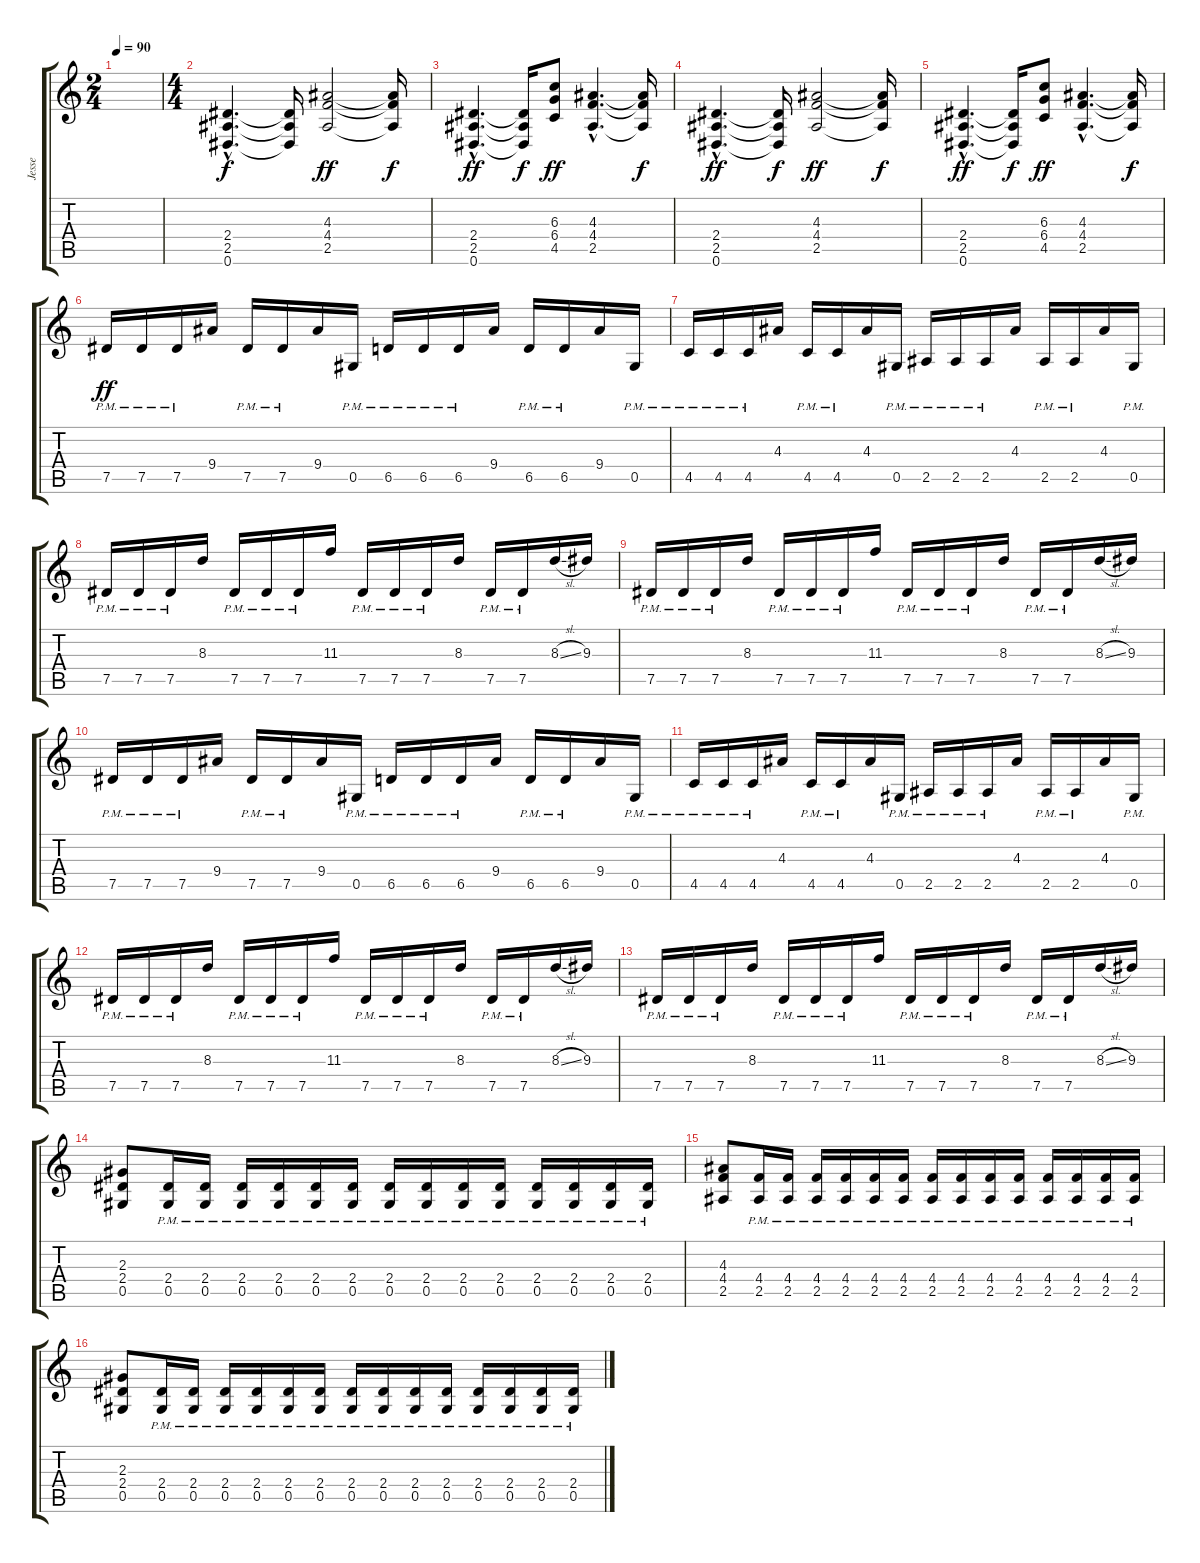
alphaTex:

\track ("Jesse" "Jesse") {instrument distortionguitar}
\staff {score tabs}
\tuning (Eb4 Bb3 Gb3 Db3 Ab2 Eb2) {hide}
\ts (2 4)
\tempo 90
\clef g2
\ks c
|
\ts (4 4)
(2.4{hac} 2.5{hac} 0.6{hac}).4{d} (2.4{t} 2.5{t} 0.6{t}).16{dy f} (4.3 4.4 2.5).2{dy ff} (4.3{t} 4.4{t} 2.5{t}).16{dy f} |
(2.4{hac} 2.5{hac} 0.6{hac}).4{d dy ff} (2.4{t} 2.5{t} 0.6{t}).16{dy f} (6.3 6.4 4.5).8{dy ff} (4.3{hac} 4.4{hac} 2.5{hac}).4{d} (4.3{t} 4.4{t} 2.5{t}).16{dy f} |
(2.4{hac} 2.5{hac} 0.6{hac}).4{d dy ff} (2.4{t} 2.5{t} 0.6{t}).16{dy f} (4.3 4.4 2.5).2{dy ff} (4.3{t} 4.4{t} 2.5{t}).16{dy f} |
(2.4{hac} 2.5{hac} 0.6{hac}).4{d dy ff} (2.4{t} 2.5{t} 0.6{t}).16{dy f} (6.3 6.4 4.5).8{dy ff} (4.3{hac} 4.4{hac} 2.5{hac}).4{d} (4.3{t} 4.4{t} 2.5{t}).16{dy f} |
7.5{pm}.16{dy ff} 7.5{pm}.16 7.5{pm}.16 9.4.16 7.5{pm}.16 7.5{pm}.16 9.4.16 0.5{pm}.16 6.5{pm}.16 6.5{pm}.16 6.5{pm}.16 9.4.16 6.5{pm}.16 6.5{pm}.16 9.4.16 0.5{pm}.16 |
4.5{pm}.16 4.5{pm}.16 4.5{pm}.16 4.3.16 4.5{pm}.16 4.5{pm}.16 4.3.16 0.5{pm}.16 2.5{pm}.16 2.5{pm}.16 2.5{pm}.16 4.3.16 2.5{pm}.16 2.5{pm}.16 4.3.16 0.5{pm}.16 |
7.5{pm}.16 7.5{pm}.16 7.5{pm}.16 8.3.16 7.5{pm}.16 7.5{pm}.16 7.5{pm}.16 11.3.16 7.5{pm}.16 7.5{pm}.16 7.5{pm}.16 8.3.16 7.5{pm}.16 7.5{pm}.16 8.3{sl}.16 9.3.16 |
7.5{pm}.16 7.5{pm}.16 7.5{pm}.16 8.3.16 7.5{pm}.16 7.5{pm}.16 7.5{pm}.16 11.3.16 7.5{pm}.16 7.5{pm}.16 7.5{pm}.16 8.3.16 7.5{pm}.16 7.5{pm}.16 8.3{sl}.16 9.3.16 |
7.5{pm}.16 7.5{pm}.16 7.5{pm}.16 9.4.16 7.5{pm}.16 7.5{pm}.16 9.4.16 0.5{pm}.16 6.5{pm}.16 6.5{pm}.16 6.5{pm}.16 9.4.16 6.5{pm}.16 6.5{pm}.16 9.4.16 0.5{pm}.16 |
4.5{pm}.16 4.5{pm}.16 4.5{pm}.16 4.3.16 4.5{pm}.16 4.5{pm}.16 4.3.16 0.5{pm}.16 2.5{pm}.16 2.5{pm}.16 2.5{pm}.16 4.3.16 2.5{pm}.16 2.5{pm}.16 4.3.16 0.5{pm}.16 |
7.5{pm}.16 7.5{pm}.16 7.5{pm}.16 8.3.16 7.5{pm}.16 7.5{pm}.16 7.5{pm}.16 11.3.16 7.5{pm}.16 7.5{pm}.16 7.5{pm}.16 8.3.16 7.5{pm}.16 7.5{pm}.16 8.3{sl}.16 9.3.16 |
7.5{pm}.16 7.5{pm}.16 7.5{pm}.16 8.3.16 7.5{pm}.16 7.5{pm}.16 7.5{pm}.16 11.3.16 7.5{pm}.16 7.5{pm}.16 7.5{pm}.16 8.3.16 7.5{pm}.16 7.5{pm}.16 8.3{sl}.16 9.3.16 |
(2.3 2.4 0.5).8 (2.4{pm} 0.5{pm}).16 (2.4{pm} 0.5{pm}).16 (2.4{pm} 0.5{pm}).16 (2.4{pm} 0.5{pm}).16 (2.4{pm} 0.5{pm}).16 (2.4{pm} 0.5{pm}).16 (2.4{pm} 0.5{pm}).16 (2.4{pm} 0.5{pm}).16 (2.4{pm} 0.5{pm}).16 (2.4{pm} 0.5{pm}).16 (2.4{pm} 0.5{pm}).16 (2.4{pm} 0.5{pm}).16 (2.4{pm} 0.5{pm}).16 (2.4{pm} 0.5{pm}).16 |
(4.3 4.4 2.5).8 (4.4{pm} 2.5{pm}).16 (4.4{pm} 2.5{pm}).16 (4.4{pm} 2.5{pm}).16 (4.4{pm} 2.5{pm}).16 (4.4{pm} 2.5{pm}).16 (4.4{pm} 2.5{pm}).16 (4.4{pm} 2.5{pm}).16 (4.4{pm} 2.5{pm}).16 (4.4{pm} 2.5{pm}).16 (4.4{pm} 2.5{pm}).16 (4.4{pm} 2.5{pm}).16 (4.4{pm} 2.5{pm}).16 (4.4{pm} 2.5{pm}).16 (4.4{pm} 2.5{pm}).16 |
(2.3 2.4 0.5).8 (2.4{pm} 0.5{pm}).16 (2.4{pm} 0.5{pm}).16 (2.4{pm} 0.5{pm}).16 (2.4{pm} 0.5{pm}).16 (2.4{pm} 0.5{pm}).16 (2.4{pm} 0.5{pm}).16 (2.4{pm} 0.5{pm}).16 (2.4{pm} 0.5{pm}).16 (2.4{pm} 0.5{pm}).16 (2.4{pm} 0.5{pm}).16 (2.4{pm} 0.5{pm}).16 (2.4{pm} 0.5{pm}).16 (2.4{pm} 0.5{pm}).16 (2.4{pm} 0.5{pm}).16
